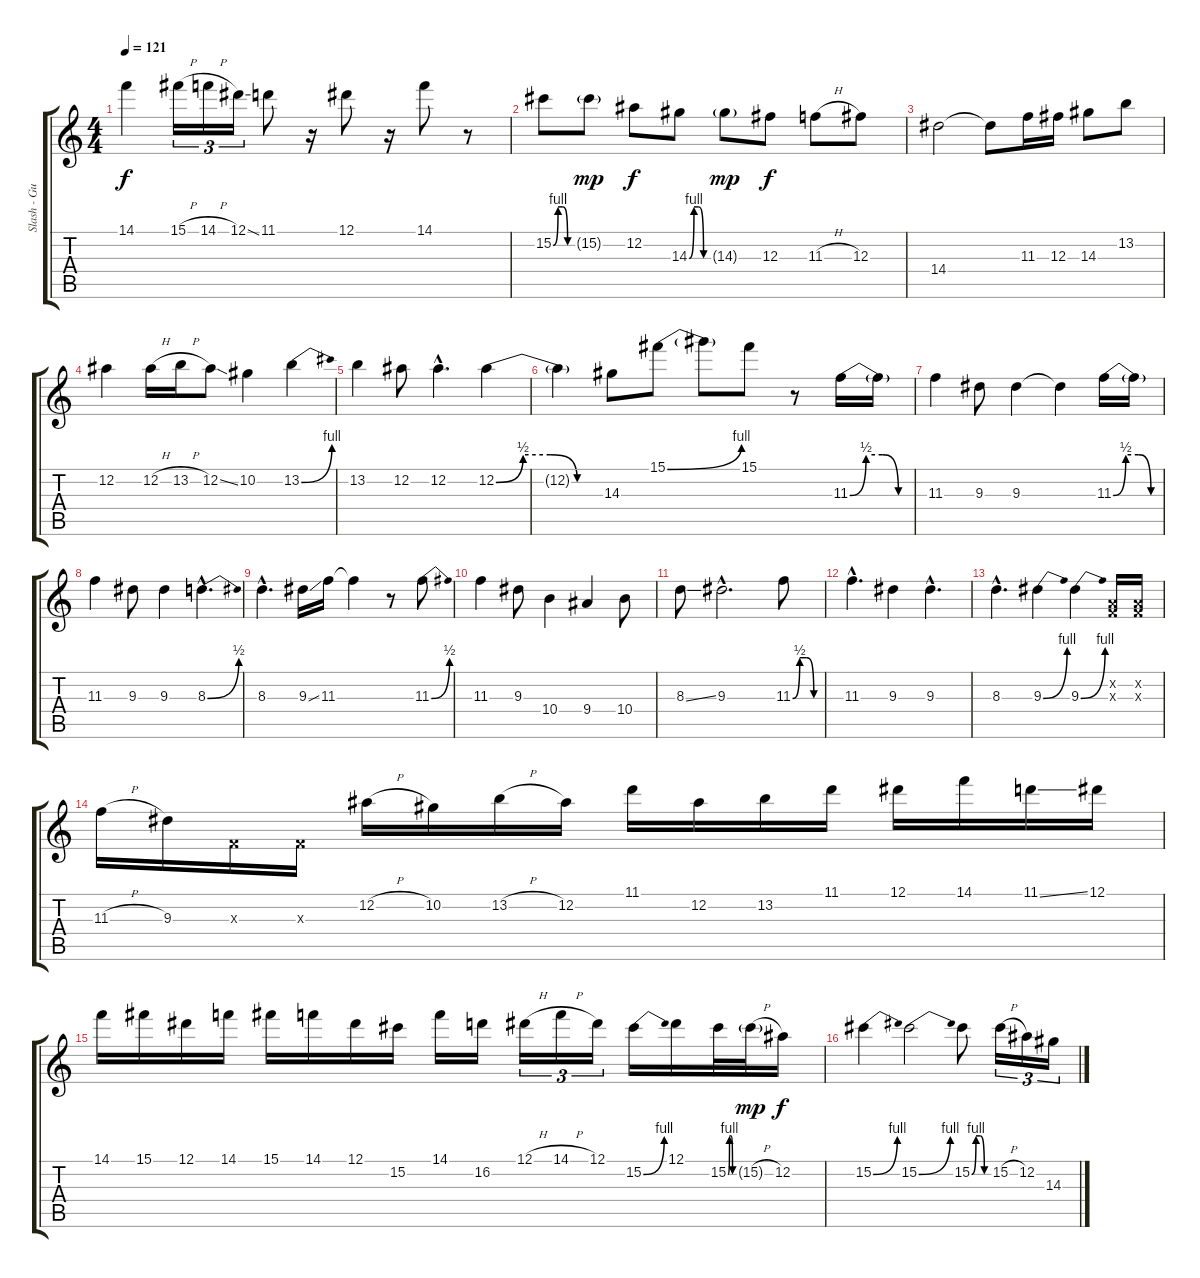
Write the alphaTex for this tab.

\track ("Slash - Guitarra Solo" "Slash - Gu") {instrument overdrivenguitar}
\staff {score tabs}
\tuning (Eb4 Bb3 Gb3 Db3 Ab2 Eb2) {hide}
\ts (4 4)
\tempo 121
\clef g2
\ks c
14.1.4{dy f} 15.1{h}.16{tu (3 2)} 14.1{h}.16{tu (3 2)} 12.1{ss}.16{tu (3 2)} 11.1.8 r.16 12.1.8 r.16 14.1.8 r.8 |
15.2{be (custom 0 0 15 4 30 4 45 0 60 0)}.8 15.2{g}.8{dy mp} 12.2.8{dy f} 14.3{be (custom 0 0 15 4 30 4 45 0 60 0)}.8 14.3{g}.8{dy mp} 12.3.8{dy f} 11.3{h}.8 12.3.8 |
14.4.2 14.4{t}.8 11.3.16 12.3.16 14.3.8 13.2.8 |
12.2.4 12.2{h}.16 13.2{h}.16 12.2{ss}.8 10.2.4 13.2{be (bend 0 0 60 4)}.4 |
13.2.4 12.2.8 12.2{hac}.4{d} 12.2{be (custom 0 0 15 2 30 2 45 0 60 0)}.4 |
12.2{t}.4 14.3.8 15.1{be (bend 0 0 60 4)}.8 15.1{t}.8 15.1.8 r.8 11.3{be (custom 0 0 15 2 30 2 45 0 60 0)}.16 11.3{t}.16 |
11.3.4 9.3.8 9.3.4 9.3{t}.4 11.3{be (custom 0 0 15 2 30 2 45 0 60 0)}.16 11.3{t}.16 |
11.3.4 9.3.8 9.3.4 8.3{be (bend 0 0 60 2) hac}.4{d} |
8.3{hac}.4{d} 9.3{ss}.16 11.3.16 11.3{t}.4 r.8 11.3{be (bend 0 0 60 2)}.8 |
11.3.4 9.3.8 10.4.4 9.4.4 10.4.8 |
8.3{ss}.8 9.3{hac}.2{d} 11.3{be (custom 0 0 15 2 30 2 45 0 60 0)}.8 |
11.3{hac}.4{d} 9.3.4 9.3{hac}.4{d} |
8.3{hac}.4{d} 9.3{be (bend 0 0 60 4)}.4 9.3{be (bend 0 0 60 4)}.4 (-1.2{x} -1.3{x}).16 (-1.2{x} -1.3{x}).16 |
11.3{h}.16 9.3.16 -1.3{x}.16 -1.3{x}.16 12.2{h}.16 10.2.16 13.2{h}.16 12.2.16 11.1.16 12.2.16 13.2.16 11.1.16 12.1.16 14.1.16 11.1{ss}.16 12.1.16 |
14.1.16 15.1.16 12.1.16 14.1.16 15.1.16 14.1.16 12.1.16 15.2.16 14.1.16 16.2.16 12.1{h}.16{tu (3 2)} 14.1{h}.16{tu (3 2)} 12.1.16{tu (3 2)} 15.2{be (bend 0 0 60 4)}.16 12.1.16 15.2{be (custom 0 0 15 4 30 4 45 0 60 0)}.32 15.2{h g}.32{dy mp} 12.2.16{dy f} |
15.2{be (bend 0 0 60 4)}.4 15.2{be (bend 0 0 60 4)}.2 15.2{be (custom 0 0 15 4 30 4 45 0 60 0)}.8 15.2{h}.16{tu (3 2)} 12.2.16{tu (3 2)} 14.3.16{tu (3 2)}
